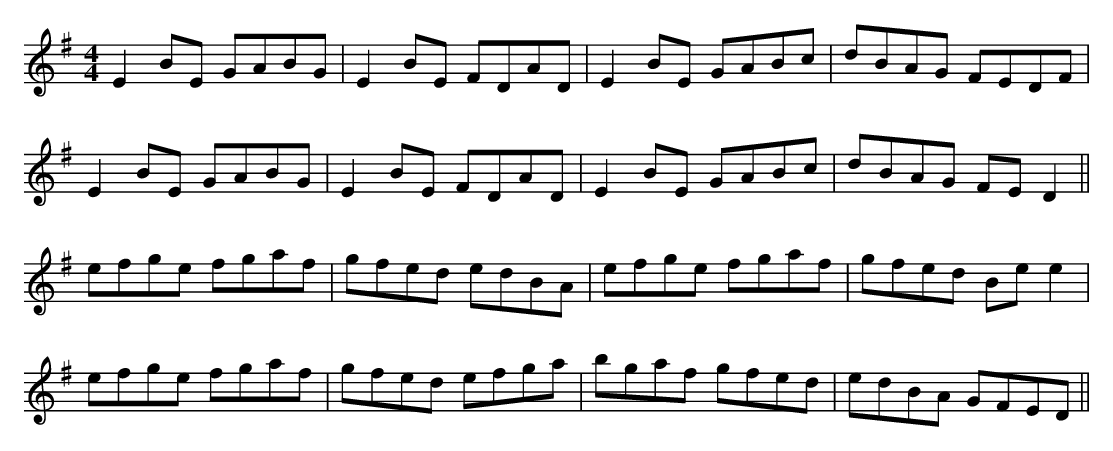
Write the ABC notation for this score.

X:1
M:4/4
K:Emin
E2 BE GABG|E2 BE FDAD|E2 BE GABc|dBAG FEDF|
E2 BE GABG|E2 BE FDAD|E2 BE GABc|dBAG FED2||
efge fgaf|gfed edBA|efge fgaf|gfed Be e2|
efge fgaf|gfed efga|bgaf gfed|edBA GFED||
